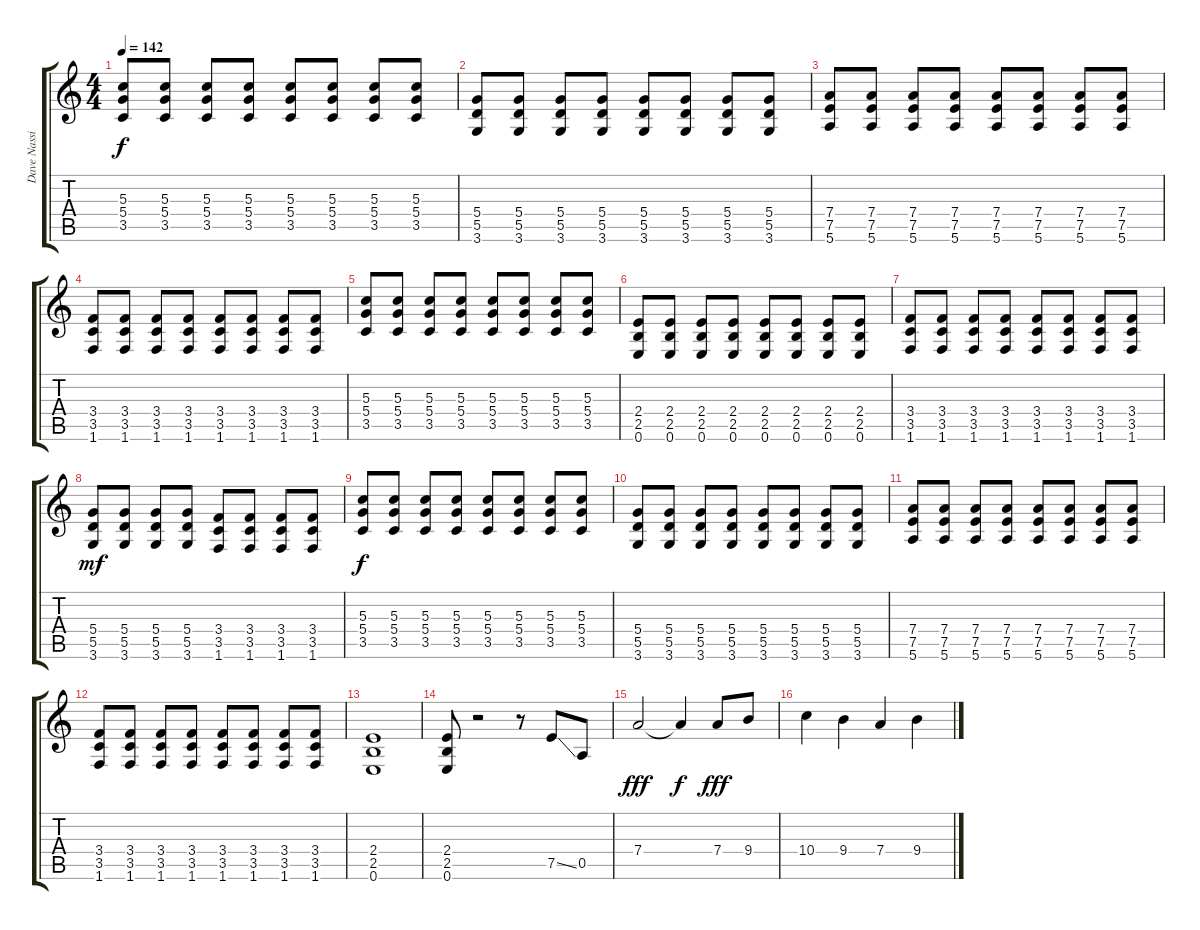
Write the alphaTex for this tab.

\track ("Dave Nassie" "Dave Nassi") {instrument distortionguitar}
\staff {score tabs}
\tuning (E4 B3 G3 D3 A2 E2) {hide}
\ts (4 4)
\tempo 142
\clef g2
\ks c
(5.3 5.4 3.5).8{dy f volume 11} (5.3 5.4 3.5).8 (5.3 5.4 3.5).8 (5.3 5.4 3.5).8 (5.3 5.4 3.5).8 (5.3 5.4 3.5).8 (5.3 5.4 3.5).8 (5.3 5.4 3.5).8 |
(5.4 5.5 3.6).8 (5.4 5.5 3.6).8 (5.4 5.5 3.6).8 (5.4 5.5 3.6).8 (5.4 5.5 3.6).8 (5.4 5.5 3.6).8 (5.4 5.5 3.6).8 (5.4 5.5 3.6).8 |
(7.4 7.5 5.6).8 (7.4 7.5 5.6).8 (7.4 7.5 5.6).8 (7.4 7.5 5.6).8 (7.4 7.5 5.6).8 (7.4 7.5 5.6).8 (7.4 7.5 5.6).8 (7.4 7.5 5.6).8 |
(3.4 3.5 1.6).8 (3.4 3.5 1.6).8 (3.4 3.5 1.6).8 (3.4 3.5 1.6).8 (3.4 3.5 1.6).8 (3.4 3.5 1.6).8 (3.4 3.5 1.6).8 (3.4 3.5 1.6).8 |
(5.3 5.4 3.5).8 (5.3 5.4 3.5).8 (5.3 5.4 3.5).8 (5.3 5.4 3.5).8 (5.3 5.4 3.5).8 (5.3 5.4 3.5).8 (5.3 5.4 3.5).8 (5.3 5.4 3.5).8 |
(2.4 2.5 0.6).8 (2.4 2.5 0.6).8 (2.4 2.5 0.6).8 (2.4 2.5 0.6).8 (2.4 2.5 0.6).8 (2.4 2.5 0.6).8 (2.4 2.5 0.6).8 (2.4 2.5 0.6).8 |
(3.4 3.5 1.6).8 (3.4 3.5 1.6).8 (3.4 3.5 1.6).8 (3.4 3.5 1.6).8 (3.4 3.5 1.6).8 (3.4 3.5 1.6).8 (3.4 3.5 1.6).8 (3.4 3.5 1.6).8 |
(5.4 5.5 3.6).8{dy mf} (5.4 5.5 3.6).8 (5.4 5.5 3.6).8 (5.4 5.5 3.6).8 (3.4 3.5 1.6).8 (3.4 3.5 1.6).8 (3.4 3.5 1.6).8 (3.4 3.5 1.6).8 |
(5.3 5.4 3.5).8{dy f volume 11} (5.3 5.4 3.5).8 (5.3 5.4 3.5).8 (5.3 5.4 3.5).8 (5.3 5.4 3.5).8 (5.3 5.4 3.5).8 (5.3 5.4 3.5).8 (5.3 5.4 3.5).8 |
(5.4 5.5 3.6).8 (5.4 5.5 3.6).8 (5.4 5.5 3.6).8 (5.4 5.5 3.6).8 (5.4 5.5 3.6).8 (5.4 5.5 3.6).8 (5.4 5.5 3.6).8 (5.4 5.5 3.6).8 |
(7.4 7.5 5.6).8 (7.4 7.5 5.6).8 (7.4 7.5 5.6).8 (7.4 7.5 5.6).8 (7.4 7.5 5.6).8 (7.4 7.5 5.6).8 (7.4 7.5 5.6).8 (7.4 7.5 5.6).8 |
(3.4 3.5 1.6).8 (3.4 3.5 1.6).8 (3.4 3.5 1.6).8 (3.4 3.5 1.6).8 (3.4 3.5 1.6).8 (3.4 3.5 1.6).8 (3.4 3.5 1.6).8 (3.4 3.5 1.6).8 |
(2.4 2.5 0.6).1 |
(2.4 2.5 0.6).8 r.2 r.8 7.5{ss}.8 0.5.8 |
7.4.2{dy fff} 7.4{t}.4{dy f} 7.4.8{dy fff} 9.4.8 |
10.4.4 9.4.4 7.4.4 9.4.4
